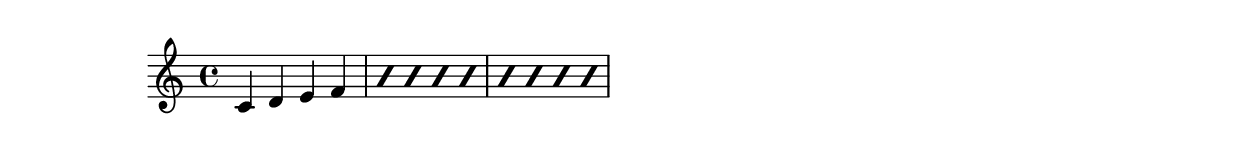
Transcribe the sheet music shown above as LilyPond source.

%% Do not edit this file; it is auto-generated from LSR http://lsr.dsi.unimi.it
%% This file is in the public domain.
\version "2.12.0"

\header {
  lsrtags = "rhythms, tweaks-and-overrides"

  texidoc = "
In \"simple\" lead-sheets, sometimes no actual notes are written,
instead only \"rhythmic patterns\" and chords above the measures are
notated giving the structure of a song. Such a feature is for example
useful while creating/transcribing the structure of a song and also
when sharing lead sheets with guitarists or jazz musicians. The
standard support for this using @code{\\repeat percent} is unsuitable
here since the first beat has to be an ordinary note or rest. This
example shows two solutions to this problem, by redefining ordinary
rests to be printed as slashes. (If the duration of each beat is not a
quarter note, replace the @code{r4} in the definitions with a rest of
the appropriate duration). 

"
  doctitle = "Rhythmic slashes"
} % begin verbatim

% Macro to print single slash
rs = {
  \once \override Rest #'stencil = #ly:percent-repeat-item-interface::beat-slash
  \once \override Rest #'thickness = #0.48
  \once \override Rest #'slope = #1.7
  r4
}

% Function to print a specified number of slashes
comp = #(define-music-function (parser location count) ( integer?)
  #{
    \override Rest #'stencil = #ly:percent-repeat-item-interface::beat-slash
    \override Rest #'thickness = #0.48
    \override Rest #'slope = #1.7
    \repeat unfold $count { r4 }
    \revert Rest #'stencil
  #}
)

\score {
  \relative c' {
    c4 d e f |
    \rs \rs \rs \rs |
    \comp #4 |
  }
}
